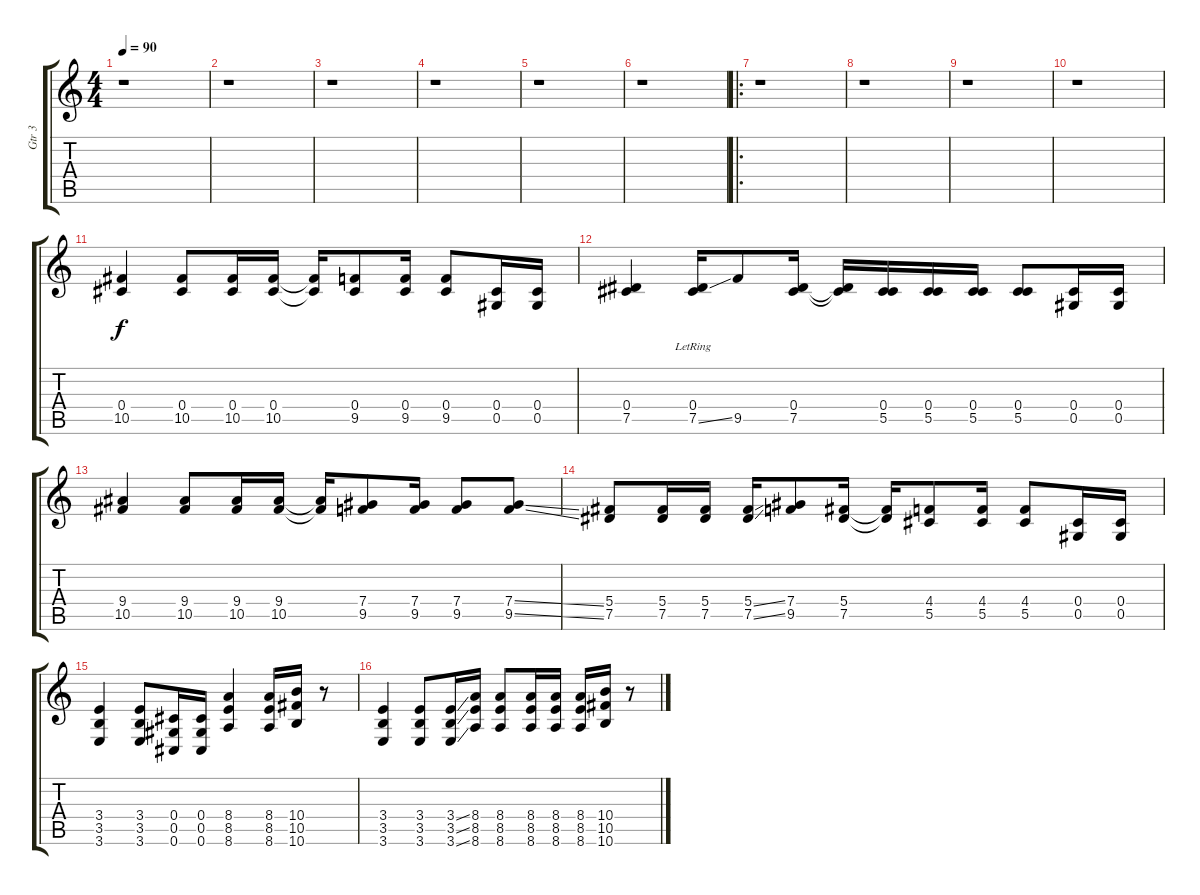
\track ("Gtr 3" "Gtr 3") {instrument electricguitarclean}
\staff {score tabs}
\tuning (Eb4 Bb3 Gb3 Db3 Ab2 Db2) {hide}
\ts (4 4)
\tempo 90
\clef g2
\ks c
r.1{dy f instrument electricguitarclean} |
r.1 |
r.1 |
r.1 |
r.1 |
r.1 |
\ro
r.1 |
r.1 |
r.1 |
r.1 |
(0.4 10.5).4 (0.4 10.5).8 (0.4 10.5).16 (0.4 10.5).16 (0.4{t} 10.5{t}).16 (0.4 9.5).8 (0.4 9.5).16 (0.4 9.5).8 (0.4 0.5).16 (0.4 0.5).16 |
(0.4 7.5).4 (0.4{lr} 7.5{ss}).16 9.5.8 (0.4 7.5).16 (0.4{t} 7.5{t}).16 (0.4 5.5).16 (0.4 5.5).16 (0.4 5.5).16 (0.4 5.5).8 (0.4 0.5).16 (0.4 0.5).16 |
(9.4 10.5).4 (9.4 10.5).8 (9.4 10.5).16 (9.4 10.5).16 (9.4{t} 10.5{t}).16 (7.4 9.5).8 (7.4 9.5).16 (7.4 9.5).8 (7.4{ss} 9.5{ss}).8 |
(5.4 7.5).8 (5.4 7.5).16 (5.4 7.5).16 (5.4{ss} 7.5{ss}).16 (7.4 9.5).8 (5.4 7.5).16 (5.4{t} 7.5{t}).16 (4.4 5.5).8 (4.4 5.5).16 (4.4 5.5).8 (0.4 0.5).16 (0.4 0.5).16 |
(3.4 3.5 3.6).4{instrument distortionguitar} (3.4 3.5 3.6).8 (0.4 0.5 0.6).16 (0.4 0.5 0.6).16 (8.4 8.5 8.6).4 (8.4 8.5 8.6).16 (10.4 10.5 10.6).16 r.8 |
(3.4 3.5 3.6).4 (3.4 3.5 3.6).8 (3.4{ss} 3.5{ss} 3.6{ss}).16 (8.4 8.5 8.6).16 (8.4 8.5 8.6).8 (8.4 8.5 8.6).16 (8.4 8.5 8.6).16 (8.4 8.5 8.6).16 (10.4 10.5 10.6).16 r.8
